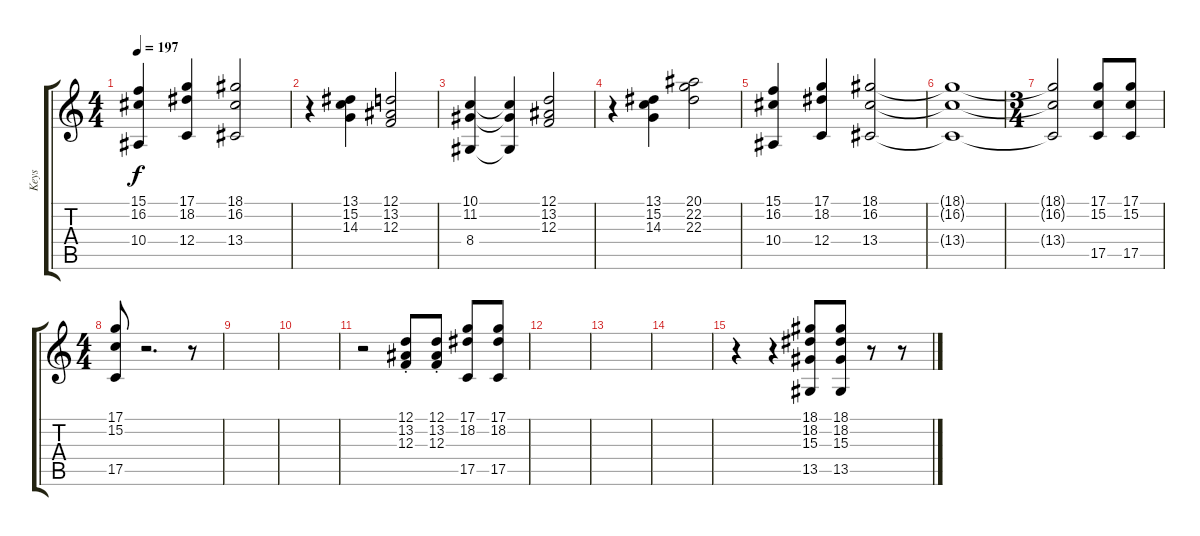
\track ("Keys" "Keys") {instrument stringensemble1}
\staff {score tabs}
\tuning (D4 A3 F3 C3 G2 C2) {hide}
\ts (4 4)
\tempo 197
\clef g2
\ks c
(15.1 16.2 10.4).4{dy f} (17.1 18.2 12.4).4 (18.1 16.2 13.4).2 |
r.4{instrument stringensemble1} (13.1 15.2 14.3).4{instrument stringensemble1} (12.1 13.2 12.3).2 |
(10.1 11.2 8.4).4 (10.1{t} 11.2{t} 8.4{t}).4 (12.1 13.2 12.3).2 |
r.4{instrument stringensemble1} (13.1 15.2 14.3).4 (20.1 22.2 22.3).2 |
(15.1 16.2 10.4).4 (17.1 18.2 12.4).4 (18.1 16.2 13.4).2 |
(18.1{t} 16.2{t} 13.4{t}).1 |
\ts (3 4)
(18.1{t} 16.2{t} 13.4{t}).2 (17.1 15.2 17.5).8 (17.1 15.2 17.5).8 |
\ts (4 4)
(17.1 15.2 17.5).8 r.2{d} r.8 |
|
|
r.2 (12.1{st} 13.2{st} 12.3{st}).8{volume 11} (12.1{st} 13.2{st} 12.3{st}).8 (17.1 18.2 17.5).8 (17.1 18.2 17.5).8 |
|
|
|
r.4 r.4 (18.1 18.2 15.3 13.5).8 (18.1 18.2 15.3 13.5).8 r.8 r.8
